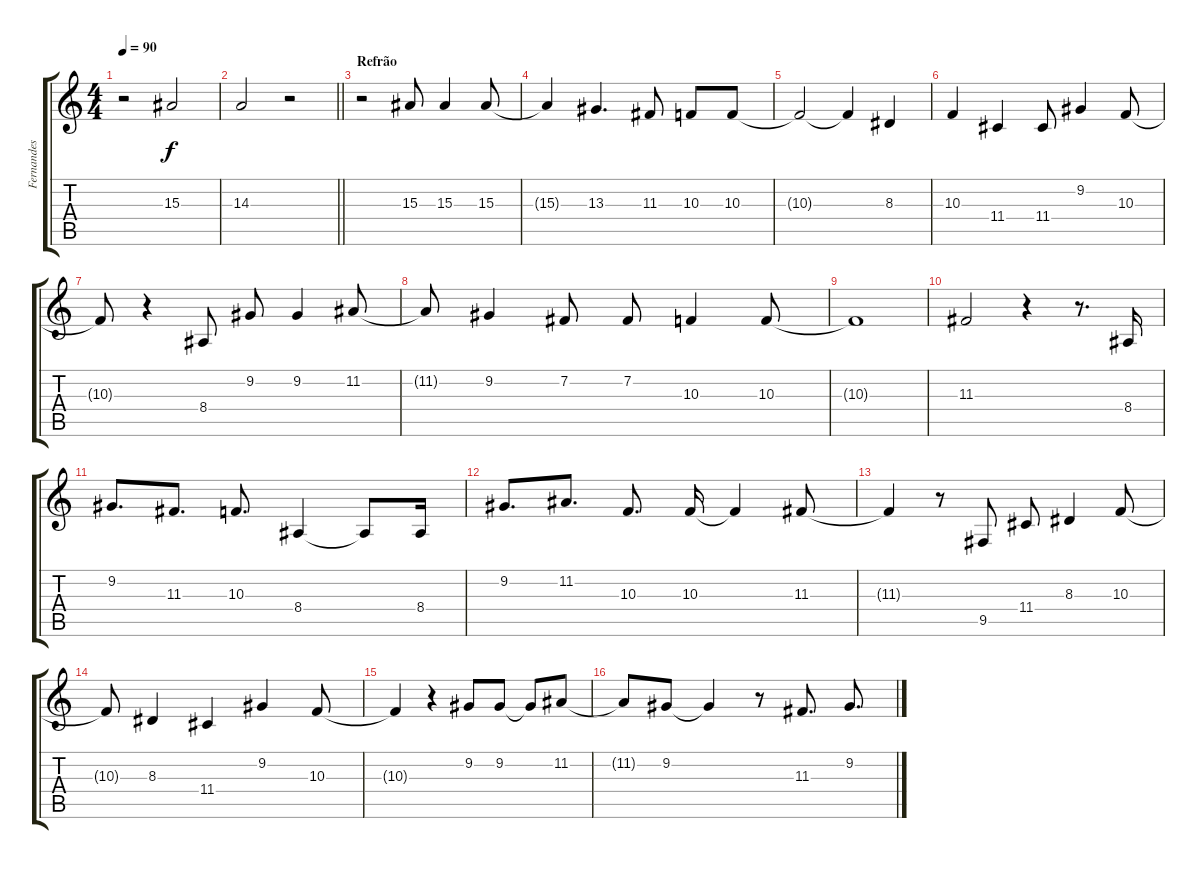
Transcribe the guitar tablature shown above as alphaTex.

\track ("Fernandes" "Fernandes") {instrument trumpet}
\staff {score tabs}
\tuning (E4 B3 G3 D3 A2 E2) {hide}
\ts (4 4)
\tempo 90
\clef g2
\ks c
r.2{dy f} 15.3.2 |
\barLineRight lightlight
14.3.2 r.2 |
\section ("" "Refrão")
r.2 15.3.8 15.3.4 15.3.8 |
15.3{t}.4 13.3.4{d} 11.3.8 10.3.8 10.3.8 |
10.3{t}.2 10.3{t}.4 8.3.4 |
10.3.4 11.4.4 11.4.8 9.2.4 10.3.8 |
10.3{t}.8 r.4 8.4.8 9.2.8 9.2.4 11.2.8 |
11.2{t}.8 9.2.4 7.2.8 7.2.8 10.3.4 10.3.8 |
10.3{t}.1 |
11.3.2 r.4 r.8{d} 8.4.16 |
9.2.8{d} 11.3.8{d} 10.3.8{d} 8.4.4 8.4{t}.8 8.4.16 |
9.2.8{d} 11.2.8{d} 10.3.8{d} 10.3.16 10.3{t}.4 11.3.8 |
11.3{t}.4 r.8 9.5.8 11.4.8 8.3.4 10.3.8 |
10.3{t}.8 8.3.4 11.4.4 9.2.4 10.3.8 |
10.3{t}.4 r.4 9.2.8 9.2.8 9.2{t}.8 11.2.8 |
11.2{t}.8 9.2.8 9.2{t}.4 r.8 11.3.8{d} 9.2.8{d}
